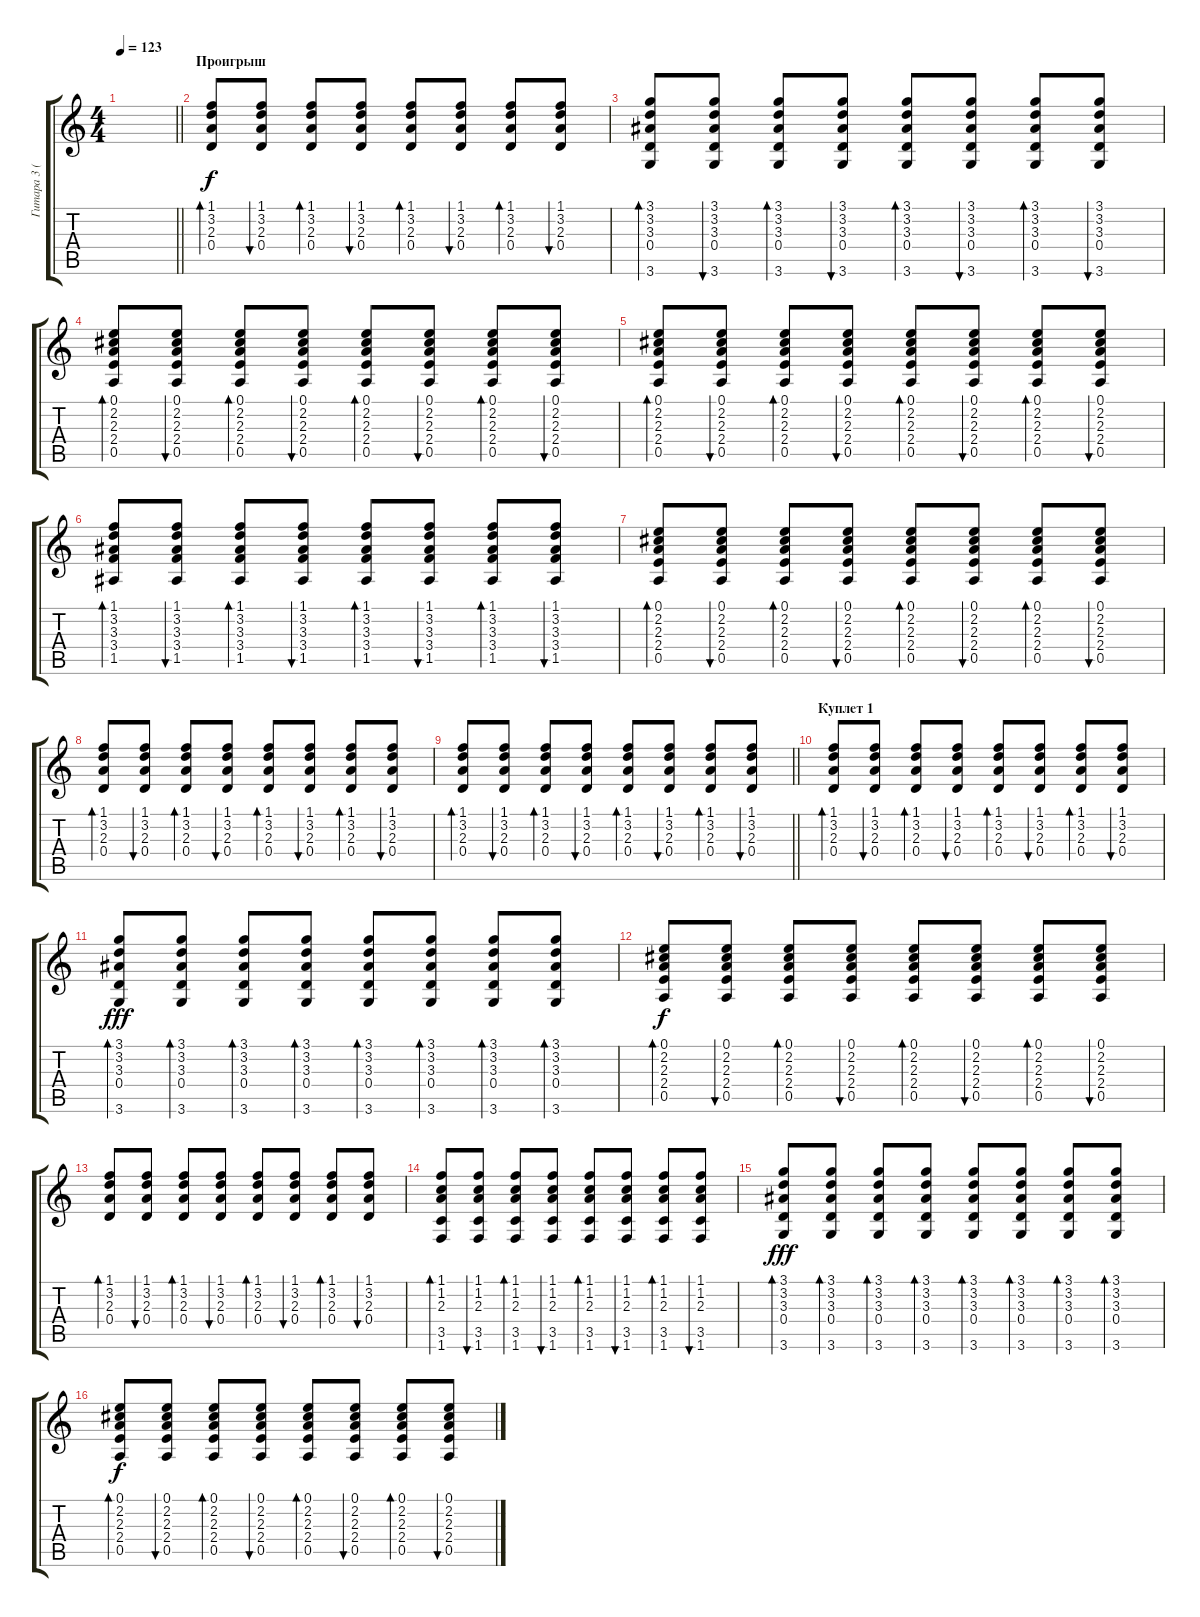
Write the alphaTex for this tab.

\track ("Гитара 3 (ритм)" "Гитара 3 (") {instrument acousticguitarsteel}
\staff {score tabs}
\tuning (E4 B3 G3 D3 A2 E2) {hide}
\ts (4 4)
\tempo 123
\clef g2
\barLineRight lightlight
\ks c
|
\section ("" "Проигрыш")
(1.1 3.2 2.3 0.4).8{bd 60} (1.1 3.2 2.3 0.4).8{bu 60} (1.1 3.2 2.3 0.4).8{bd 60} (1.1 3.2 2.3 0.4).8{bu 60} (1.1 3.2 2.3 0.4).8{bd 60} (1.1 3.2 2.3 0.4).8{bu 60} (1.1 3.2 2.3 0.4).8{bd 60} (1.1 3.2 2.3 0.4).8{bu 60} |
(3.1 3.2 3.3 0.4 3.6).8{bd 60} (3.1 3.2 3.3 0.4 3.6).8{bu 60} (3.1 3.2 3.3 0.4 3.6).8{bd 60} (3.1 3.2 3.3 0.4 3.6).8{bu 60} (3.1 3.2 3.3 0.4 3.6).8{bd 60} (3.1 3.2 3.3 0.4 3.6).8{bu 60} (3.1 3.2 3.3 0.4 3.6).8{bd 60} (3.1 3.2 3.3 0.4 3.6).8{bu 60} |
(0.1 2.2 2.3 2.4 0.5).8{bd 60} (0.1 2.2 2.3 2.4 0.5).8{bu 60} (0.1 2.2 2.3 2.4 0.5).8{bd 60} (0.1 2.2 2.3 2.4 0.5).8{bu 60} (0.1 2.2 2.3 2.4 0.5).8{bd 60} (0.1 2.2 2.3 2.4 0.5).8{bu 60} (0.1 2.2 2.3 2.4 0.5).8{bd 60} (0.1 2.2 2.3 2.4 0.5).8{bu 60} |
(0.1 2.2 2.3 2.4 0.5).8{bd 60} (0.1 2.2 2.3 2.4 0.5).8{bu 60} (0.1 2.2 2.3 2.4 0.5).8{bd 60} (0.1 2.2 2.3 2.4 0.5).8{bu 60} (0.1 2.2 2.3 2.4 0.5).8{bd 60} (0.1 2.2 2.3 2.4 0.5).8{bu 60} (0.1 2.2 2.3 2.4 0.5).8{bd 60} (0.1 2.2 2.3 2.4 0.5).8{bu 60} |
(1.1 3.2 3.3 3.4 1.5).8{bd 60} (1.1 3.2 3.3 3.4 1.5).8{bu 60} (1.1 3.2 3.3 3.4 1.5).8{bd 60} (1.1 3.2 3.3 3.4 1.5).8{bu 60} (1.1 3.2 3.3 3.4 1.5).8{bd 60} (1.1 3.2 3.3 3.4 1.5).8{bu 60} (1.1 3.2 3.3 3.4 1.5).8{bd 60} (1.1 3.2 3.3 3.4 1.5).8{bu 60} |
(0.1 2.2 2.3 2.4 0.5).8{bd 60} (0.1 2.2 2.3 2.4 0.5).8{bu 60} (0.1 2.2 2.3 2.4 0.5).8{bd 60} (0.1 2.2 2.3 2.4 0.5).8{bu 60} (0.1 2.2 2.3 2.4 0.5).8{bd 60} (0.1 2.2 2.3 2.4 0.5).8{bu 60} (0.1 2.2 2.3 2.4 0.5).8{bd 60} (0.1 2.2 2.3 2.4 0.5).8{bu 60} |
(1.1 3.2 2.3 0.4).8{bd 60} (1.1 3.2 2.3 0.4).8{bu 60} (1.1 3.2 2.3 0.4).8{bd 60} (1.1 3.2 2.3 0.4).8{bu 60} (1.1 3.2 2.3 0.4).8{bd 60} (1.1 3.2 2.3 0.4).8{bu 60} (1.1 3.2 2.3 0.4).8{bd 60} (1.1 3.2 2.3 0.4).8{bu 60} |
\barLineRight lightlight
(1.1 3.2 2.3 0.4).8{bd 60} (1.1 3.2 2.3 0.4).8{bu 60} (1.1 3.2 2.3 0.4).8{bd 60} (1.1 3.2 2.3 0.4).8{bu 60} (1.1 3.2 2.3 0.4).8{bd 60} (1.1 3.2 2.3 0.4).8{bu 60} (1.1 3.2 2.3 0.4).8{bd 60} (1.1 3.2 2.3 0.4).8{bu 60} |
\section ("" "Куплет 1")
(1.1 3.2 2.3 0.4).8{bd 60} (1.1 3.2 2.3 0.4).8{bu 60} (1.1 3.2 2.3 0.4).8{bd 60} (1.1 3.2 2.3 0.4).8{bu 60} (1.1 3.2 2.3 0.4).8{bd 60} (1.1 3.2 2.3 0.4).8{bu 60} (1.1 3.2 2.3 0.4).8{bd 60} (1.1 3.2 2.3 0.4).8{bu 60} |
(3.1 3.2 3.3 0.4 3.6).8{bd 60 dy fff} (3.1 3.2 3.3 0.4 3.6).8{bd 60} (3.1 3.2 3.3 0.4 3.6).8{bd 60} (3.1 3.2 3.3 0.4 3.6).8{bd 60} (3.1 3.2 3.3 0.4 3.6).8{bd 60} (3.1 3.2 3.3 0.4 3.6).8{bd 60} (3.1 3.2 3.3 0.4 3.6).8{bd 60} (3.1 3.2 3.3 0.4 3.6).8{bd 60} |
(0.1 2.2 2.3 2.4 0.5).8{bd 60 dy f} (0.1 2.2 2.3 2.4 0.5).8{bu 60} (0.1 2.2 2.3 2.4 0.5).8{bd 60} (0.1 2.2 2.3 2.4 0.5).8{bu 60} (0.1 2.2 2.3 2.4 0.5).8{bd 60} (0.1 2.2 2.3 2.4 0.5).8{bu 60} (0.1 2.2 2.3 2.4 0.5).8{bd 60} (0.1 2.2 2.3 2.4 0.5).8{bu 60} |
(1.1 3.2 2.3 0.4).8{bd 60} (1.1 3.2 2.3 0.4).8{bu 60} (1.1 3.2 2.3 0.4).8{bd 60} (1.1 3.2 2.3 0.4).8{bu 60} (1.1 3.2 2.3 0.4).8{bd 60} (1.1 3.2 2.3 0.4).8{bu 60} (1.1 3.2 2.3 0.4).8{bd 60} (1.1 3.2 2.3 0.4).8{bu 60} |
(1.1 1.2 2.3 3.5 1.6).8{bd 60} (1.1 1.2 2.3 3.5 1.6).8{bu 60} (1.1 1.2 2.3 3.5 1.6).8{bd 60} (1.1 1.2 2.3 3.5 1.6).8{bu 60} (1.1 1.2 2.3 3.5 1.6).8{bd 60} (1.1 1.2 2.3 3.5 1.6).8{bu 60} (1.1 1.2 2.3 3.5 1.6).8{bd 60} (1.1 1.2 2.3 3.5 1.6).8{bu 60} |
(3.1 3.2 3.3 0.4 3.6).8{bd 60 dy fff} (3.1 3.2 3.3 0.4 3.6).8{bd 60} (3.1 3.2 3.3 0.4 3.6).8{bd 60} (3.1 3.2 3.3 0.4 3.6).8{bd 60} (3.1 3.2 3.3 0.4 3.6).8{bd 60} (3.1 3.2 3.3 0.4 3.6).8{bd 60} (3.1 3.2 3.3 0.4 3.6).8{bd 60} (3.1 3.2 3.3 0.4 3.6).8{bd 60} |
(0.1 2.2 2.3 2.4 0.5).8{bd 60 dy f} (0.1 2.2 2.3 2.4 0.5).8{bu 60} (0.1 2.2 2.3 2.4 0.5).8{bd 60} (0.1 2.2 2.3 2.4 0.5).8{bu 60} (0.1 2.2 2.3 2.4 0.5).8{bd 60} (0.1 2.2 2.3 2.4 0.5).8{bu 60} (0.1 2.2 2.3 2.4 0.5).8{bd 60} (0.1 2.2 2.3 2.4 0.5).8{bu 60}
